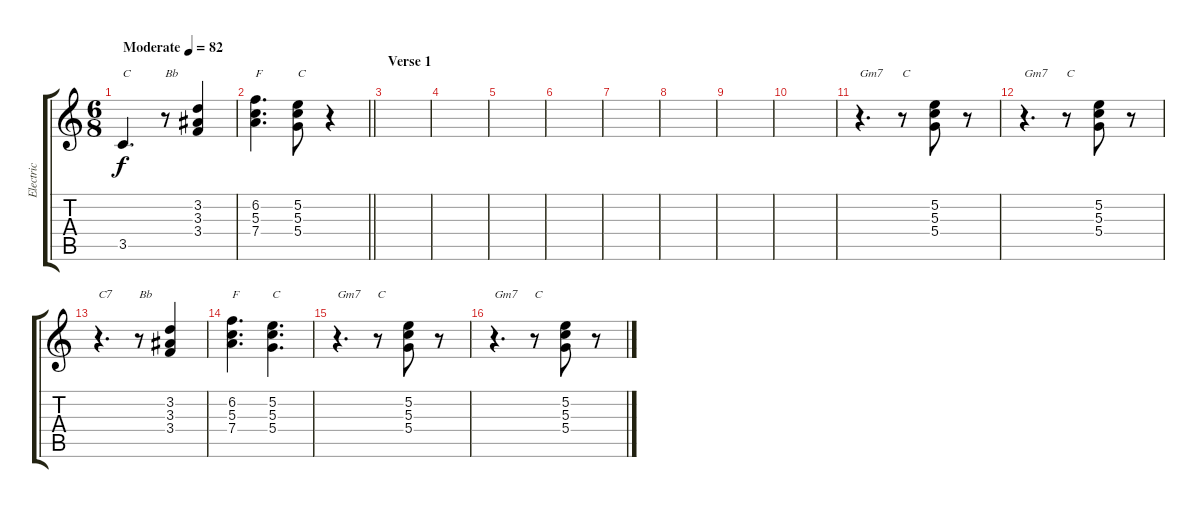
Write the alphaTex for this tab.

\track ("Electric" "Electric") {instrument overdrivenguitar}
\staff {score tabs}
\tuning (E4 B3 G3 D3 A2 E2) {hide}
\ts (6 8)
\tempo (82 "Moderate")
\clef g2
\ks c
3.5.4{d txt "C" dy f instrument overdrivenguitar} r.8{txt "Bb"} (3.2 3.3 3.4).4 |
\barLineRight lightlight
(6.2 5.3 7.4).4{d txt "F"} (5.2 5.3 5.4).8{txt "C"} r.4 |
\section ("" "Verse 1")
|
|
|
|
|
|
|
|
r.4{d txt "Gm7"} r.8{txt "C"} (5.2 5.3 5.4).8 r.8 |
r.4{d txt "Gm7"} r.8{txt "C"} (5.2 5.3 5.4).8 r.8 |
r.4{d txt "C7"} r.8{txt "Bb"} (3.2 3.3 3.4).4 |
(6.2 5.3 7.4).4{d txt "F"} (5.2 5.3 5.4).4{d txt "C"} |
r.4{d txt "Gm7"} r.8{txt "C"} (5.2 5.3 5.4).8 r.8 |
r.4{d txt "Gm7"} r.8{txt "C"} (5.2 5.3 5.4).8 r.8
